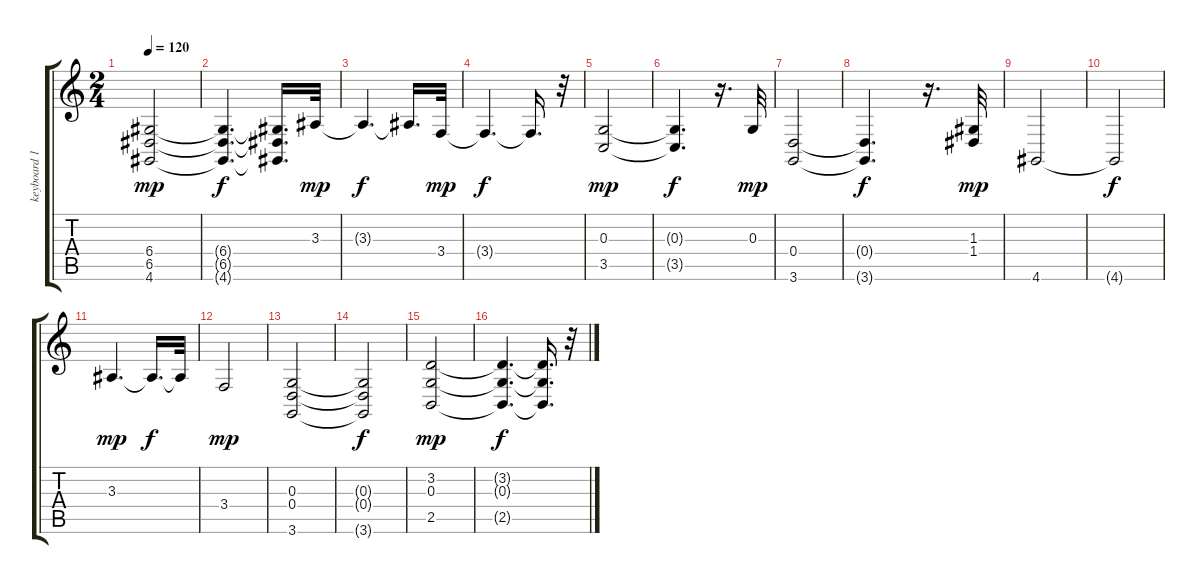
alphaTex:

\track ("keyboard 1.2" "keyboard 1") {instrument synthstrings1}
\staff {score tabs}
\tuning (E4 B3 G3 D3 A2 E2) {hide}
\ts (2 4)
\tempo 120
\clef g2
\ks c
(6.4 6.5 4.6).2{dy mp} |
(6.4{t} 6.5{t} 4.6{t}).4{d dy f} (6.4{t} 6.5{t} 4.6{t}).16{d} 3.3.32{dy mp} |
3.3{t}.4{d dy f} 3.3{t}.16{d} 3.4.32{dy mp} |
3.4{t}.4{d dy f} 3.4{t}.16{d} r.32 |
(0.3 3.5).2{dy mp} |
(0.3{t} 3.5{t}).4{d dy f} r.16{d} 0.3.32{dy mp} |
(0.4 3.6).2 |
(0.4{t} 3.6{t}).4{d dy f} r.16{d} (1.3 1.4).32{dy mp} |
4.6.2 |
4.6{t}.2{dy f} |
3.3.4{d dy mp} 3.3{t}.16{d dy f} 3.3{t}.32 |
3.4.2{dy mp} |
(0.3 0.4 3.6).2 |
(0.3{t} 0.4{t} 3.6{t}).2{dy f} |
(3.2 0.3 2.5).2{dy mp} |
(3.2{t} 0.3{t} 2.5{t}).4{d dy f} (3.2{t} 0.3{t} 2.5{t}).16{d} r.32
